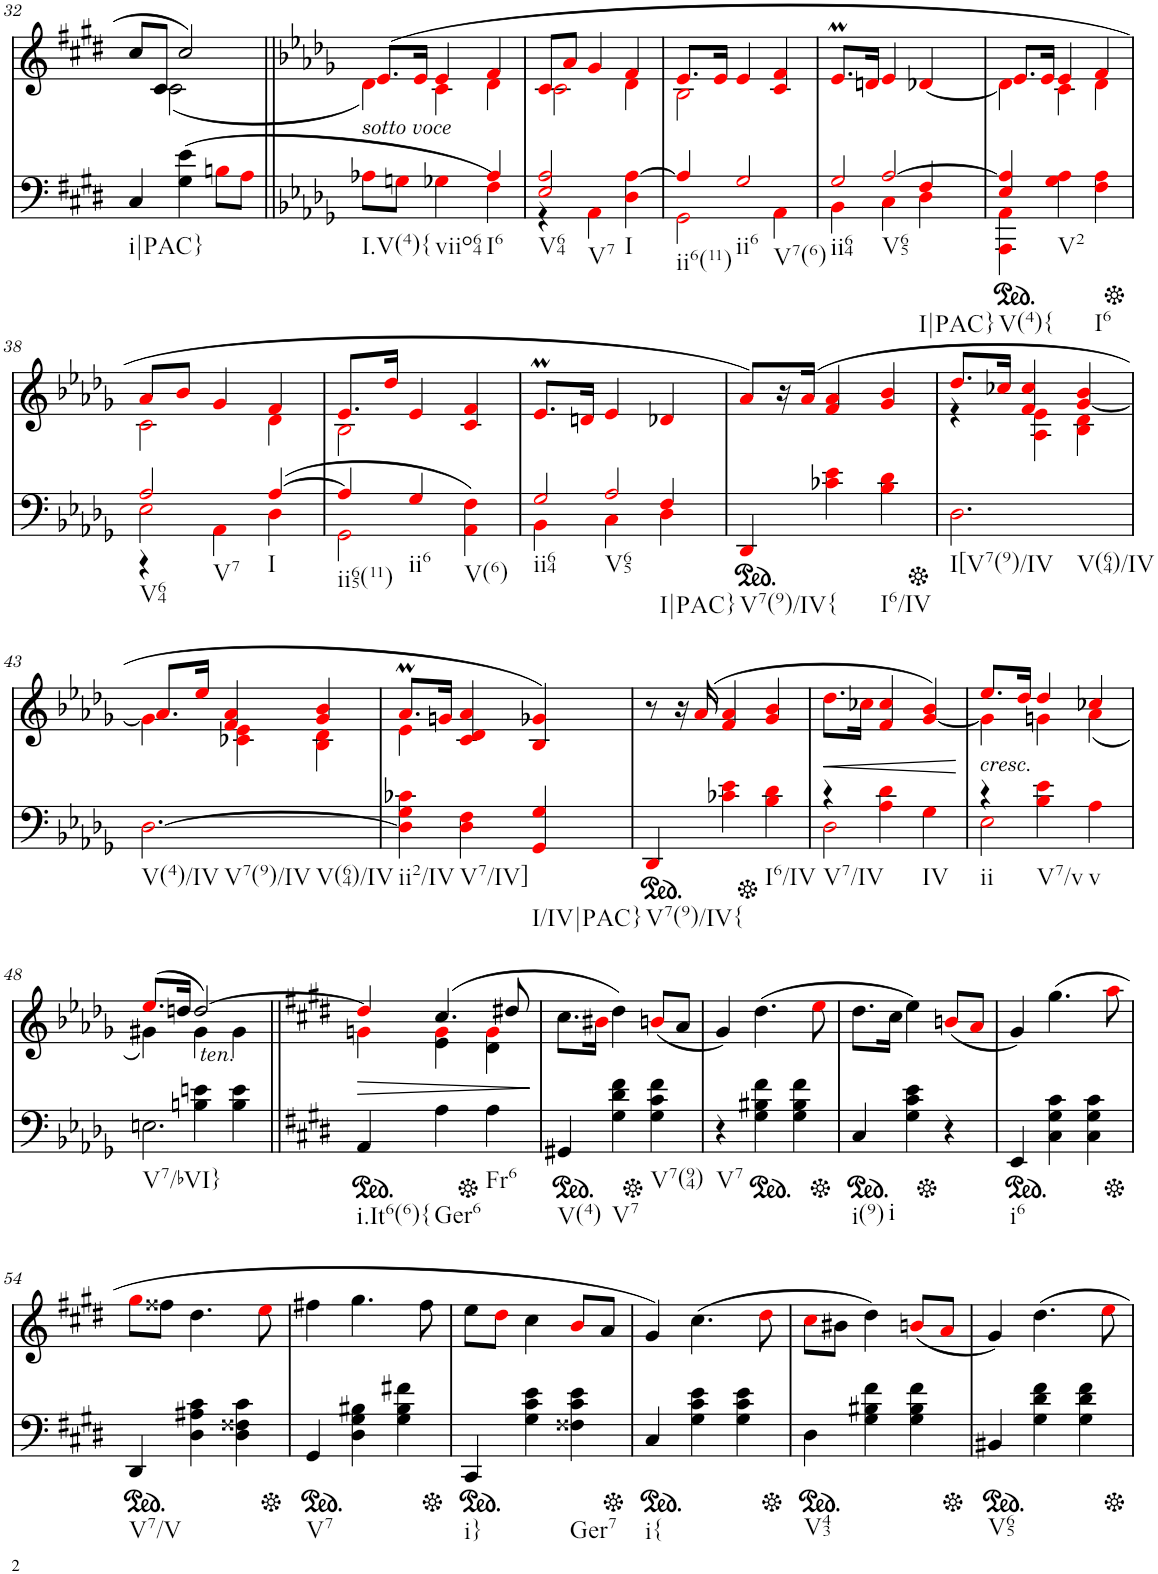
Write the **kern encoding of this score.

**kern	**kern	**dynam
*part2	*part1	*part1
*staff2	*staff1	*staff1
*I"Piano	*I"Piano	*
*I'Pno	*I'Pno	*
!!LO:PB:g=z
*clefF4	*clefG2	*
*k[f#c#g#d#]	*k[f#c#g#d#]	*
*c#:	*c#:	*
*M3/4	*M3/4	*
=32	=32	=32
*	*^	*
!LO:TX:b:t=i|PAC}	!	!	!
4C#/	8cc#/L	8ryy	.
.	8c#/J	(2c#\	.
(4G#\ 4e\	2cc#/	.	.
8Bni\L	.	.	.
8Ai\J	.	8ryy	.
=33||	=33||	=33||	=33||
*k[b-e-a-d-g-]	*k[b-e-a-d-g-]	*	*
*^	*	*	*
!	!	!LO:TX:b:i:t=sotto voce	!	!
!LO:TX:b:t=I.V(4){	!	!	!	!
8A-Xi\L	2ryy	(8.e-i/L	4d-i\)	.
8Gni\J	.	.	.	.
.	.	16e-i/Jk	.	.
!LO:TX:b:t=viio64	!	!	!	!
4G-Xi\	.	4e-i/	4ci\	.
!LO:TX:b:t=I6	!	!	!	!
4Fi\)	4A-i/	4fi/	4d-i\	.
=34	=34	=34	=34	=34
!LO:TX:b:t=V64	!	!	!	!
!LO:TX:b:t=V7	!	!	!	!
2E-i/ 2A-i/	4r	8ci/L	2ci\	.
.	.	8a-i/J	.	.
.	4AA-i\	4g-i/	.	.
!LO:TX:b:t=I	!	!	!	!
4D-i\ [>4A-i\	4ryy	4fi/	4d-i\	.
=35	=35	=35	=35	=35
!LO:TX:b:t=ii6(11)	!	!	!	!
4A-i/]	2GG-i\	8.e-i/L	2B-i\	.
.	.	16e-i/Jk	.	.
!LO:TX:b:t=ii6	!	!	!	!
!LO:TX:b:t=V7(6)	!	!	!	!
2G-i/	.	4e-i/	.	.
.	4AA-i\	4ci/ 4fi/	4ryy	.
=36	=36	=36	=36	=36
*	*^	*	*	*
!LO:TX:b:t=ii64	!	!	!	!	!
!LO:TX:b:t=V65	!	!	!	!	!
*	*	*	*v	*v	*
2G-i/	4BB-i\	4ryy	8.e-Mi/L	.
.	.	.	16dni/Jk	.
.	4Ci\	[2A-i/	4e-i/	.
!LO:TX:b:t=I|PAC}	!	!	!	!
4Fi/	4D-i\	.	[<4d-Xi/	.
*v	*v	*v	*	*
=37	=37	=37
*ped	*	*
*^	*^	*
!LO:TX:b:t=V(4){	!	!	!	!
4E-i/ 4A-i/]	4AAA-i\ 4AA-i\	8.e-i/L	4d-i\]	.
.	.	16e-i/Jk	.	.
!LO:TX:b:t=V2	!	!	!	!
4G-i\ 4A-i\	2ryy	4e-i/	4ci\	.
!LO:TX:b:t=I6	!	!	!	!
4Fi\ 4A-i\	.	4fi/	4d-i\	.
*v	*v	*	*	*
!!LO:LB:g=z	!!
=38	=38	=38	=38
*Xped	*	*	*
*^	*	*	*
*	*^	*	*	*
!LO:TX:b:t=V64	!	!	!	!	!
!LO:TX:b:t=V7	!	!	!	!	!
2A-i/	2E-i\	4r	8a-i/L	2ci\	.
.	.	.	8b-i/J	.	.
.	.	4AA-i\	4g-i/	.	.
!LO:TX:b:t=I	!	!	!	!	!
([4A-i/	4D-i\	4ryy	4fi/	4d-i\	.
=39	=39	=39	=39	=39	=39
!LO:TX:b:t=ii65(11)	!	!	!	!	!
*	*v	*v	*	*	*
4A-i/]	2GG-i\	8.e-i/L	2B-i\	.
.	.	16dd-i/Jk	.	.
!LO:TX:b:t=ii6	!	!	!	!
4G-i/	.	4e-i/	.	.
!LO:TX:b:t=V(6)	!	!	!	!
4AA-i\ 4Fi\)	4ryy	4ci/ 4fi/	4ryy	.
=40	=40	=40	=40	=40
*	*^	*	*	*
!LO:TX:b:t=ii64	!	!	!	!	!
*	*	*	*v	*v	*
4BB-i\	2G-i/	4ryy	8.e-Mi/L	.
.	.	.	16dni/Jk	.
!LO:TX:b:t=V65	!	!	!	!
4Ci\	.	2A-i/	4e-i/	.
!LO:TX:b:t=I|PAC}	!	!	!	!
4D-i\	4Fi/	.	4d-Xi/	.
*v	*v	*v	*	*
=41	=41	=41
*ped	*	*
*^	*	*
!LO:TX:b:t=V7(9)/IV{	!	!	!
*v	*v	*	*
4DD-i/	8a-i/L)	.
.	16r	.
.	(16a-i/JJ	.
4c-Xi\ 4e-i\	4fi/ 4a-i/	.
!LO:TX:b:t=I6/IV	!	!
4B-i\ 4d-i\	4g-i/ 4b-i/	.
=42	=42	=42
*Xped	*	*
*	*^	*
!LO:TX:b:t=I[V7(9)/IV	!	!	!
!LO:TX:b:t=V(64)/IV	!	!	!
2.D-i\	8.dd-i/L	4r	.
.	16cc-Xi/Jk	.	.
.	4fi/ 4cc-i/	4A-i\ 4e-i\	.
.	[<4g-i/ 4b-i/	4B-i\ 4d-i\	.
!!LO:LB:g=z	!!
=43	=43	=43	=43
!LO:TX:b:t=V(4)/IV	!	!	!
!LO:TX:b:t=V7(9)/IV	!	!	!
!LO:TX:b:t=V(64)/IV	!	!	!
[2.D-i\	8.a-i/L	4g-i\]	.
.	16ee-i/Jk	.	.
.	4fi/ 4a-i/	4c-Xi\ 4e-i\	.
.	4g-i/ 4b-i/	4B-i\ 4d-i\	.
=44	=44	=44	=44
!LO:TX:b:t=ii2/IV	!	!	!
4D-i\] 4G-i\ 4c-Xi\	8.a-Mi/L	4e-i\	.
.	16gni/Jk	.	.
!LO:TX:b:t=V7/IV]	!	!	!
4D-i\ 4Fi\	4ci/ 4d-i/ 4a-i/	2ryy	.
!LO:TX:b:t=I/IV|PAC}	!	!	!
4GG-i/ 4G-i/	4B-i/ 4g-Xi/)	.	.
*	*v	*v	*
=45	=45	=45
*ped	*	*
!LO:TX:b:t=V7(9)/IV{	!	!
4DD-i/	8r	.
.	16r	.
.	(16a-i/	.
4c-Xi\ 4e-i\	4fi/ 4a-i/	.
*Xped	*	*
!LO:TX:b:t=I6/IV	!	!
4B-i\ 4d-i\	4g-i/ 4b-i/	.
=46	=46	=46
*^	*	*
!LO:TX:b:t=V7/IV	!	!	!
!	!	!	!LO:HP:b
4r	2D-i\	8.dd-i\L	<
.	.	16cc-Xi\Jk	.
4A-i\ 4d-i\	.	4fi/ 4cc-i/	.
!LO:TX:b:t=IV	!	!	!
4G-i\	4ryy	[<4g-i/ 4b-i/)	.
*v	*v	*	*
.	.	[
=47	=47	=47
*^	*^	*
!	!	!LO:TX:b:i:t=cresc.	!	!
!LO:TX:b:t=ii	!	!	!	!
4r	2E-i\	8.ee-i/L	4g-i\]	.
.	.	16dd-i/Jk	.	.
!LO:TX:b:t=V7/v	!	!	!	!
4B-i\ 4e-i\	.	4dd-i/	4gni\	.
!LO:TX:b:t=v	!	!	!	!
4A-i\	4ryy	4cc-Xi/	(4a-i\	.
!!LO:LB:g=z	!!
=48	=48	=48	=48	=48
!LO:TX:b:t=V7/bVI}	!	!	!	!
2.En\	4ryy	(8.ee-i/L	4g#X\)	.
.	.	16ddn/Jk	.	.
!	!	!LO:TX:b:i:t=ten.	!	!
.	4Bn\ 4en\	[2dd/)	4g#\	.
.	4B\ 4e\	.	4g#\	.
*v	*v	*	*	*
=49||	=49||	=49||	=49||
*k[f#c#g#d#]	*k[f#c#g#d#]	*	*
*ped	*	*	*
*^	*	*	*
!LO:TX:b:t=i.It6(6){	!	!	!	!
!	!	!	!	!LO:HP:b
*v	*v	*	*	*
4AA/	4ddi/]	4gni\	>
!LO:TX:b:t=Ger6	!	!	!
4A\	(4.cc#/	4e\ 4gi\	.
*Xped	*	*	*
!LO:TX:b:t=Fr6	!	!	!
4A\	.	4d#\ 4gi\	.
.	8dd#X/	.	.
*	*v	*v	*
.	.	]
=50	=50	=50
*ped	*	*
!LO:TX:b:t=V(4)	!	!
4GG#X/	8.cc#\L	.
.	16b#Xi\Jk	.
!LO:TX:b:t=V7	!	!
4G#\ 4d#\ 4f#\	4dd#\)	.
*Xped	*	*
!LO:TX:b:t=V7(94)	!	!
4G#\ 4c#\ 4f#\	(8bni/L	.
.	8a/J	.
=51	=51	=51
!LO:TX:b:t=V7	!	!
4r	4g#/)	.
*ped	*	*
4G#\ 4B#X\ 4f#\	(4.dd#\	.
4G#\ 4B#\ 4f#\	.	.
.	8eei\	.
=52	=52	=52
*Xped	*	*
*ped	*	*
!LO:TX:b:t=i(9)	!	!
!LO:TX:b:t=i	!	!
4C#/	8.dd#\L	.
.	16cc#\Jk	.
4G#\ 4c#\ 4e\	4ee\)	.
*Xped	*	*
4r	(8bni/L	.
.	8ai/J	.
=53	=53	=53
*ped	*	*
!LO:TX:b:t=i6	!	!
4EE/	4g#/)	.
4C#\ 4G#\ 4c#\	(4.gg#\	.
4C#\ 4G#\ 4c#\	.	.
.	8aai\	.
!!LO:LB:g=z
=54	=54	=54
*Xped	*	*
*ped	*	*
!LO:TX:b:t=V7/V	!	!
4DD#/	8gg#i\L	.
.	8ff##X\J	.
4D#\ 4A#X\ 4c#\	4.dd#\	.
4D#\ 4F##X\ 4c#\	.	.
.	8eei\	.
=55	=55	=55
*Xped	*	*
*ped	*	*
!LO:TX:b:t=V7	!	!
4GG#/	4ff#X\	.
4D#\ 4G#\ 4B#X\	4.gg#\	.
4G#\ 4B#\ 4f#X\	.	.
.	8ff#\	.
=56	=56	=56
*Xped	*	*
*ped	*	*
!LO:TX:b:t=i}	!	!
4CC#/	8ee\L	.
.	8dd#i\J	.
4G#\ 4c#\ 4e\	4cc#\	.
!LO:TX:b:t=Ger7	!	!
4F##X\ 4c#\ 4e\	8bi/L	.
.	8a/J	.
=57	=57	=57
*Xped	*	*
*ped	*	*
!LO:TX:b:t=i{	!	!
4C#/	4g#/)	.
4G#\ 4c#\ 4e\	(4.cc#\	.
4G#\ 4c#\ 4e\	.	.
.	8dd#i\	.
=58	=58	=58
*Xped	*	*
*ped	*	*
!LO:TX:b:t=V43	!	!
4D#\	8cc#i\L	.
.	8b#X\J	.
4G#\ 4B#X\ 4f#\	4dd#\)	.
4G#\ 4B#\ 4f#\	(8bni/L	.
.	8ai/J	.
=59	=59	=59
*Xped	*	*
*ped	*	*
!LO:TX:b:t=V65	!	!
4BB#X/	4g#/)	.
4G#\ 4d#\ 4f#\	4.dd#\	.
4G#\ 4d#\ 4f#\	.	.
.	8eei\	.
*Xped	*	*
=	=	=
*-	*-	*-
